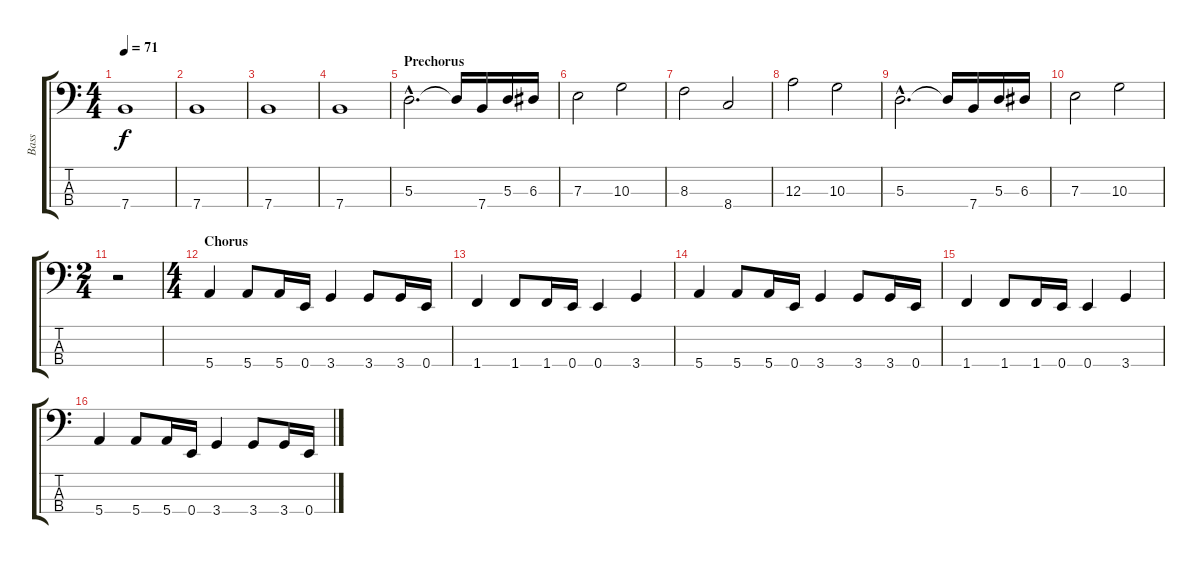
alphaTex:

\track ("Bass" "Bass") {instrument electricbassfinger}
\staff {score tabs}
\tuning (G2 D2 A1 E1) {hide}
\ts (4 4)
\tempo 71
\clef f4
\ks c
7.4.1{dy f} |
7.4.1 |
7.4.1 |
7.4.1 |
\section ("" "Prechorus")
5.3{hac}.2{d} 5.3{t}.16 7.4.16 5.3.16 6.3.16 |
7.3.2 10.3.2 |
8.3.2 8.4.2 |
12.3.2 10.3.2 |
5.3{hac}.2{d} 5.3{t}.16 7.4.16 5.3.16 6.3.16 |
7.3.2 10.3.2 |
\ts (2 4)
r.2 |
\ts (4 4)
\section ("" "Chorus")
5.4.4 5.4.8 5.4.16 0.4.16 3.4.4 3.4.8 3.4.16 0.4.16 |
1.4.4 1.4.8 1.4.16 0.4.16 0.4.4 3.4.4 |
5.4.4 5.4.8 5.4.16 0.4.16 3.4.4 3.4.8 3.4.16 0.4.16 |
1.4.4 1.4.8 1.4.16 0.4.16 0.4.4 3.4.4 |
5.4.4 5.4.8 5.4.16 0.4.16 3.4.4 3.4.8 3.4.16 0.4.16
